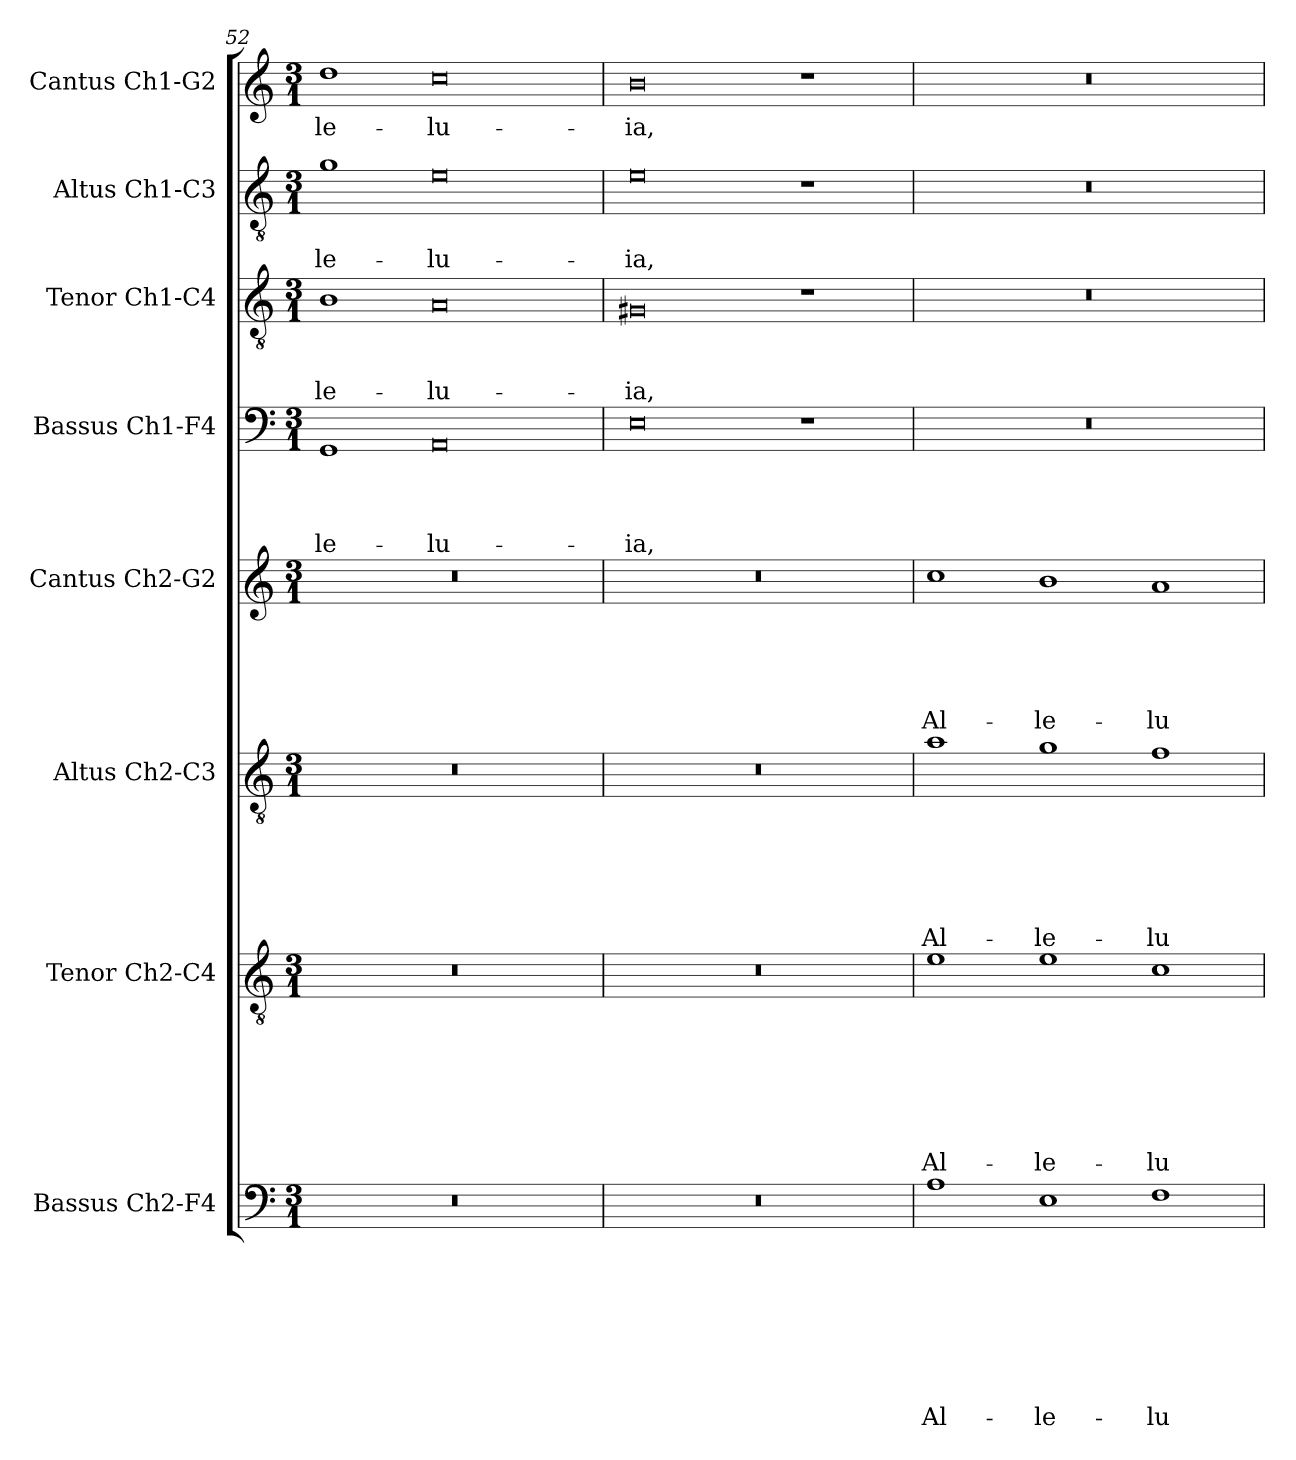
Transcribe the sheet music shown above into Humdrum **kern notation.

**kern	**text	**text	**text	**text	**text	**text	**text	**text	**kern	**text	**text	**text	**text	**text	**text	**text	**kern	**text	**text	**text	**text	**text	**text	**kern	**text	**text	**text	**text	**text	**kern	**text	**text	**text	**text	**kern	**text	**text	**text	**kern	**text	**text	**kern	**text
*part8	*part8	*part8	*part8	*part8	*part8	*part8	*part8	*part8	*part7	*part7	*part7	*part7	*part7	*part7	*part7	*part7	*part6	*part6	*part6	*part6	*part6	*part6	*part6	*part5	*part5	*part5	*part5	*part5	*part5	*part4	*part4	*part4	*part4	*part4	*part3	*part3	*part3	*part3	*part2	*part2	*part2	*part1	*part1
*staff8	*staff8	*staff8	*staff8	*staff8	*staff8	*staff8	*staff8	*staff8	*staff7	*staff7	*staff7	*staff7	*staff7	*staff7	*staff7	*staff7	*staff6	*staff6	*staff6	*staff6	*staff6	*staff6	*staff6	*staff5	*staff5	*staff5	*staff5	*staff5	*staff5	*staff4	*staff4	*staff4	*staff4	*staff4	*staff3	*staff3	*staff3	*staff3	*staff2	*staff2	*staff2	*staff1	*staff1
*I"Bassus Ch2-F4	*	*	*	*	*	*	*	*	*I"Tenor Ch2-C4	*	*	*	*	*	*	*	*I"Altus Ch2-C3	*	*	*	*	*	*	*I"Cantus Ch2-G2	*	*	*	*	*	*I"Bassus Ch1-F4	*	*	*	*	*I"Tenor Ch1-C4	*	*	*	*I"Altus Ch1-C3	*	*	*I"Cantus Ch1-G2	*
*I'B2	*	*	*	*	*	*	*	*	*I'T2	*	*	*	*	*	*	*	*I'A2	*	*	*	*	*	*	*I'C2	*	*	*	*	*	*I'B	*	*	*	*	*I'T	*	*	*	*I'A	*	*	*I'C	*
*clefF4	*	*	*	*	*	*	*	*	*clefGv2	*	*	*	*	*	*	*	*clefGv2	*	*	*	*	*	*	*clefG2	*	*	*	*	*	*clefF4	*	*	*	*	*clefGv2	*	*	*	*clefGv2	*	*	*clefG2	*
*k[]	*	*	*	*	*	*	*	*	*k[]	*	*	*	*	*	*	*	*k[]	*	*	*	*	*	*	*k[]	*	*	*	*	*	*k[]	*	*	*	*	*k[]	*	*	*	*k[]	*	*	*k[]	*
*C:	*	*	*	*	*	*	*	*	*C:	*	*	*	*	*	*	*	*C:	*	*	*	*	*	*	*C:	*	*	*	*	*	*C:	*	*	*	*	*C:	*	*	*	*C:	*	*	*C:	*
*M3/1	*	*	*	*	*	*	*	*	*M3/1	*	*	*	*	*	*	*	*M3/1	*	*	*	*	*	*	*M3/1	*	*	*	*	*	*M3/1	*	*	*	*	*M3/1	*	*	*	*M3/1	*	*	*M3/1	*
=52	=52	=52	=52	=52	=52	=52	=52	=52	=52	=52	=52	=52	=52	=52	=52	=52	=52	=52	=52	=52	=52	=52	=52	=52	=52	=52	=52	=52	=52	=52	=52	=52	=52	=52	=52	=52	=52	=52	=52	=52	=52	=52	=52
!	!	!	!	!	!	!	!	!	!	!	!	!	!	!	!	!	!	!	!	!	!	!	!	!	!	!	!	!	!	!	!	!	!	!LO:LY:b	!	!	!	!LO:LY:b	!	!	!LO:LY:b	!	!LO:LY:b
0.r	.	.	.	.	.	.	.	.	0.r	.	.	.	.	.	.	.	0.r	.	.	.	.	.	.	0.r	.	.	.	.	.	1GG	.	.	.	-le-	1B	.	.	-le-	1g	.	-le-	1dd	-le-
!	!	!	!	!	!	!	!	!	!	!	!	!	!	!	!	!	!	!	!	!	!	!	!	!	!	!	!	!	!	!	!	!	!	!LO:LY:b	!	!	!	!LO:LY:b	!	!	!LO:LY:b	!	!LO:LY:b
.	.	.	.	.	.	.	.	.	.	.	.	.	.	.	.	.	.	.	.	.	.	.	.	.	.	.	.	.	.	0AA	.	.	.	-lu-	0A	.	.	-lu-	0e	.	-lu-	0cc	-lu-
=53	=53	=53	=53	=53	=53	=53	=53	=53	=53	=53	=53	=53	=53	=53	=53	=53	=53	=53	=53	=53	=53	=53	=53	=53	=53	=53	=53	=53	=53	=53	=53	=53	=53	=53	=53	=53	=53	=53	=53	=53	=53	=53	=53
!	!	!	!	!	!	!	!	!	!	!	!	!	!	!	!	!	!	!	!	!	!	!	!	!	!	!	!	!	!	!	!	!	!	!LO:LY:b	!	!	!	!LO:LY:b	!	!	!LO:LY:b	!	!LO:LY:b
0.r	.	.	.	.	.	.	.	.	0.r	.	.	.	.	.	.	.	0.r	.	.	.	.	.	.	0.r	.	.	.	.	.	0E	.	.	.	-ia,	0G#X	.	.	-ia,	0e	.	-ia,	0b	-ia,
.	.	.	.	.	.	.	.	.	.	.	.	.	.	.	.	.	.	.	.	.	.	.	.	.	.	.	.	.	.	1r	.	.	.	.	1r	.	.	.	1r	.	.	1r	.
=54	=54	=54	=54	=54	=54	=54	=54	=54	=54	=54	=54	=54	=54	=54	=54	=54	=54	=54	=54	=54	=54	=54	=54	=54	=54	=54	=54	=54	=54	=54	=54	=54	=54	=54	=54	=54	=54	=54	=54	=54	=54	=54	=54
!	!	!	!	!	!	!	!	!LO:LY:b	!	!	!	!	!	!	!	!LO:LY:b	!	!	!	!	!	!	!LO:LY:b	!	!	!	!	!	!LO:LY:b	!	!	!	!	!	!	!	!	!	!	!	!	!	!
1A	.	.	.	.	.	.	.	Al-	1e	.	.	.	.	.	.	Al-	1a	.	.	.	.	.	Al-	1cc	.	.	.	.	Al-	0.r	.	.	.	.	0.r	.	.	.	0.r	.	.	0.r	.
!	!	!	!	!	!	!	!	!LO:LY:b	!	!	!	!	!	!	!	!LO:LY:b	!	!	!	!	!	!	!LO:LY:b	!	!	!	!	!	!LO:LY:b	!	!	!	!	!	!	!	!	!	!	!	!	!	!
1E	.	.	.	.	.	.	.	-le-	1e	.	.	.	.	.	.	-le-	1g	.	.	.	.	.	-le-	1b	.	.	.	.	-le-	.	.	.	.	.	.	.	.	.	.	.	.	.	.
!	!	!	!	!	!	!	!	!LO:LY:b	!	!	!	!	!	!	!	!LO:LY:b	!	!	!	!	!	!	!LO:LY:b	!	!	!	!	!	!LO:LY:b	!	!	!	!	!	!	!	!	!	!	!	!	!	!
1F	.	.	.	.	.	.	.	-lu-	1c	.	.	.	.	.	.	-lu-	1f	.	.	.	.	.	-lu-	1a	.	.	.	.	-lu-	.	.	.	.	.	.	.	.	.	.	.	.	.	.
=	=	=	=	=	=	=	=	=	=	=	=	=	=	=	=	=	=	=	=	=	=	=	=	=	=	=	=	=	=	=	=	=	=	=	=	=	=	=	=	=	=	=	=
*-	*-	*-	*-	*-	*-	*-	*-	*-	*-	*-	*-	*-	*-	*-	*-	*-	*-	*-	*-	*-	*-	*-	*-	*-	*-	*-	*-	*-	*-	*-	*-	*-	*-	*-	*-	*-	*-	*-	*-	*-	*-	*-	*-
